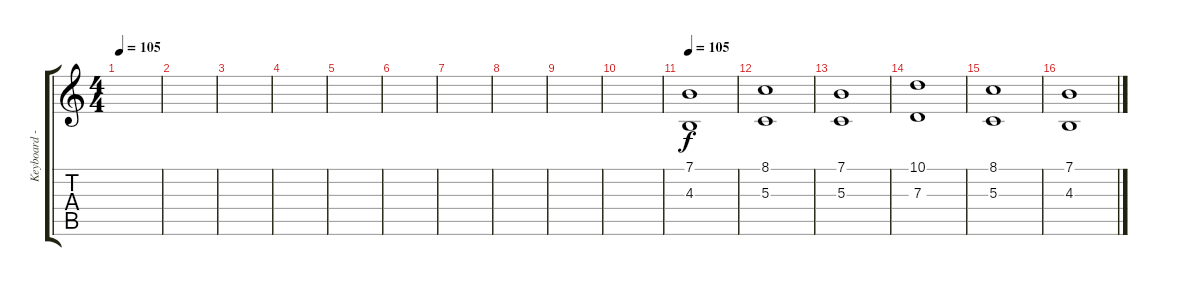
\track ("Keyboard - Christian 'Flake' Lorenz" "Keyboard -") {instrument choiraahs}
\staff {score tabs}
\tuning (E4 B3 G3 D3 A2 E2) {hide}
\ts (4 4)
\tempo 105
\clef g2
\ks c
|
|
|
|
|
|
|
|
|
|
\tempo 105
(7.1 4.3).1 |
(8.1 5.3).1 |
(7.1 5.3).1 |
(10.1 7.3).1 |
(8.1 5.3).1 |
(7.1 4.3).1
